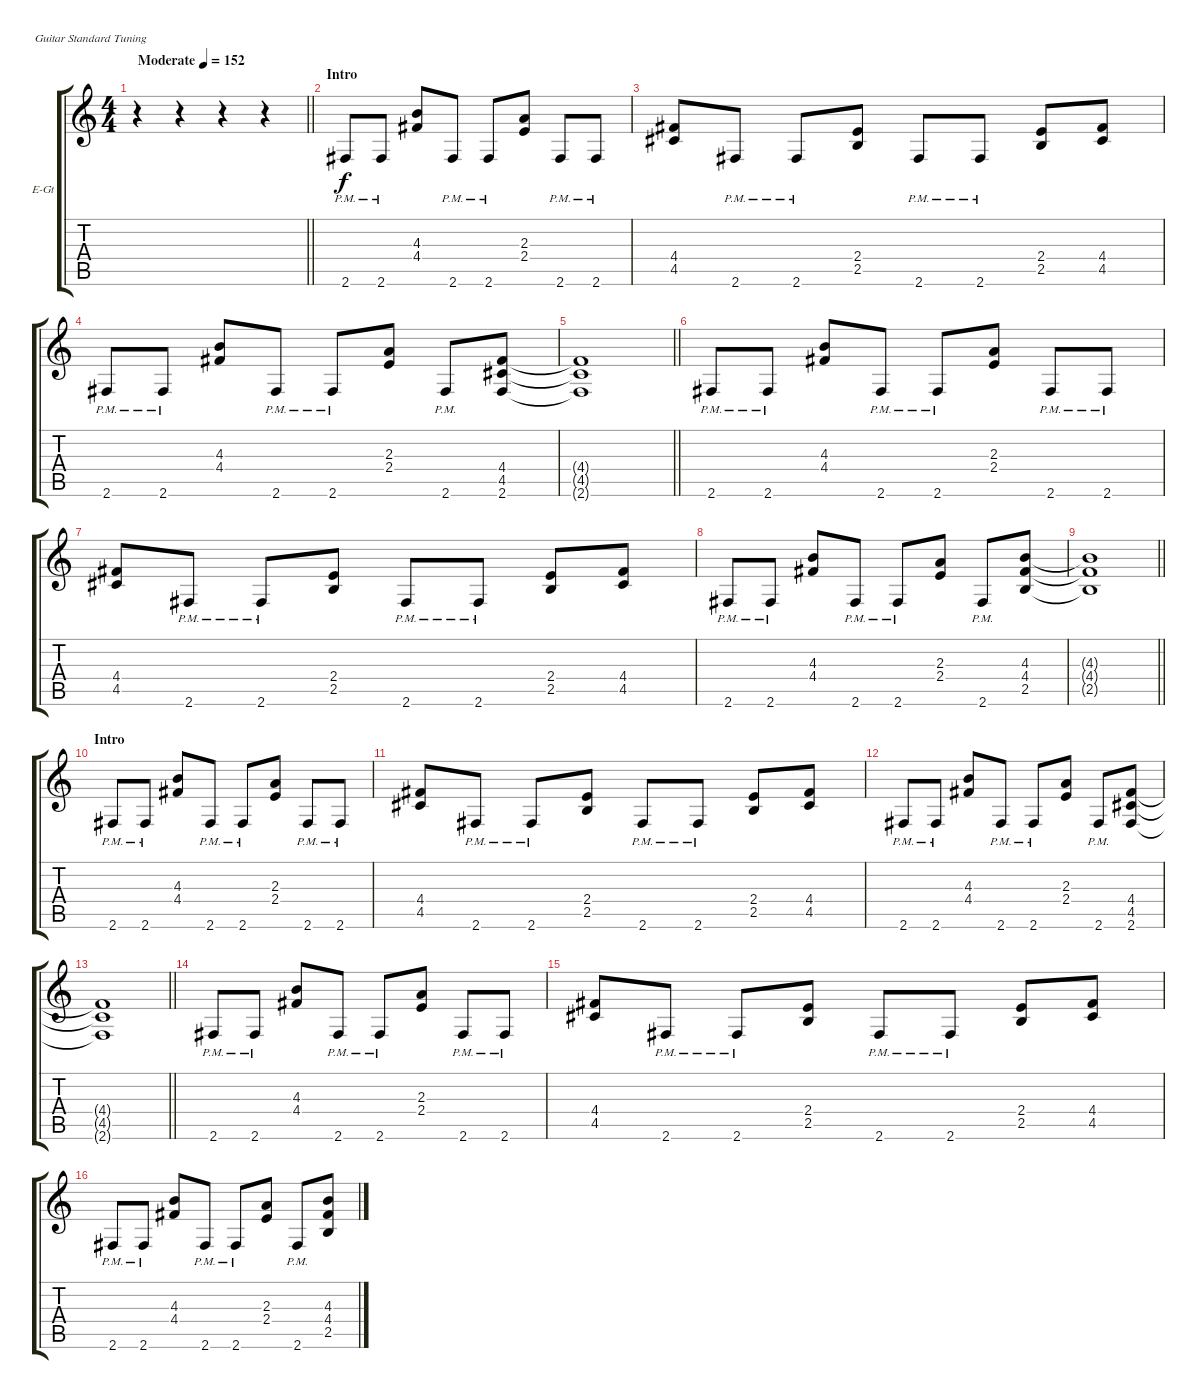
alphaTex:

\bracketExtendMode groupsimilarinstruments
\firstSystemTrackNameOrientation horizontal
\otherSystemsTrackNameOrientation horizontal
\track ("Gtr 1" "E-Gt") {instrument overdrivenguitar}
\staff {score tabs}
\tuning (E4 B3 G3 D3 A2 E2)
\ts (4 4)
\beaming (8 2 2 2 2)
\tempo (152 "Moderate")
\clef g2
\barLineRight lightlight
\ks c
r.4{dy f instrument overdrivenguitar} r.4 r.4 r.4 |
\section ("" "Intro")
2.6{pm}.8 2.6{pm}.8 (4.3 4.4).8 2.6{pm}.8 2.6{pm}.8 (2.3 2.4).8 2.6{pm}.8 2.6{pm}.8 |
(4.4 4.5).8 2.6{pm}.8 2.6{pm}.8 (2.4 2.5).8 2.6{pm}.8 2.6{pm}.8 (2.4 2.5).8 (4.4 4.5).8 |
2.6{pm}.8 2.6{pm}.8 (4.3 4.4).8 2.6{pm}.8 2.6{pm}.8 (2.3 2.4).8 2.6{pm}.8 (4.4 4.5 2.6).8 |
\barLineRight lightlight
(4.4{t} 4.5{t} 2.6{t}).1 |
2.6{pm}.8 2.6{pm}.8 (4.3 4.4).8 2.6{pm}.8 2.6{pm}.8 (2.3 2.4).8 2.6{pm}.8 2.6{pm}.8 |
(4.4 4.5).8 2.6{pm}.8 2.6{pm}.8 (2.4 2.5).8 2.6{pm}.8 2.6{pm}.8 (2.4 2.5).8 (4.4 4.5).8 |
2.6{pm}.8 2.6{pm}.8 (4.3 4.4).8 2.6{pm}.8 2.6{pm}.8 (2.3 2.4).8 2.6{pm}.8 (4.3 4.4 2.5).8 |
\barLineRight lightlight
(4.3{t} 4.4{t} 2.5{t}).1 |
\section ("" "Intro")
2.6{pm}.8 2.6{pm}.8 (4.3 4.4).8 2.6{pm}.8 2.6{pm}.8 (2.3 2.4).8 2.6{pm}.8 2.6{pm}.8 |
(4.4 4.5).8 2.6{pm}.8 2.6{pm}.8 (2.4 2.5).8 2.6{pm}.8 2.6{pm}.8 (2.4 2.5).8 (4.4 4.5).8 |
2.6{pm}.8 2.6{pm}.8 (4.3 4.4).8 2.6{pm}.8 2.6{pm}.8 (2.3 2.4).8 2.6{pm}.8 (4.4 4.5 2.6).8 |
\barLineRight lightlight
(4.4{t} 4.5{t} 2.6{t}).1 |
2.6{pm}.8 2.6{pm}.8 (4.3 4.4).8 2.6{pm}.8 2.6{pm}.8 (2.3 2.4).8 2.6{pm}.8 2.6{pm}.8 |
(4.4 4.5).8 2.6{pm}.8 2.6{pm}.8 (2.4 2.5).8 2.6{pm}.8 2.6{pm}.8 (2.4 2.5).8 (4.4 4.5).8 |
2.6{pm}.8 2.6{pm}.8 (4.3 4.4).8 2.6{pm}.8 2.6{pm}.8 (2.3 2.4).8 2.6{pm}.8 (4.3 4.4 2.5).8
